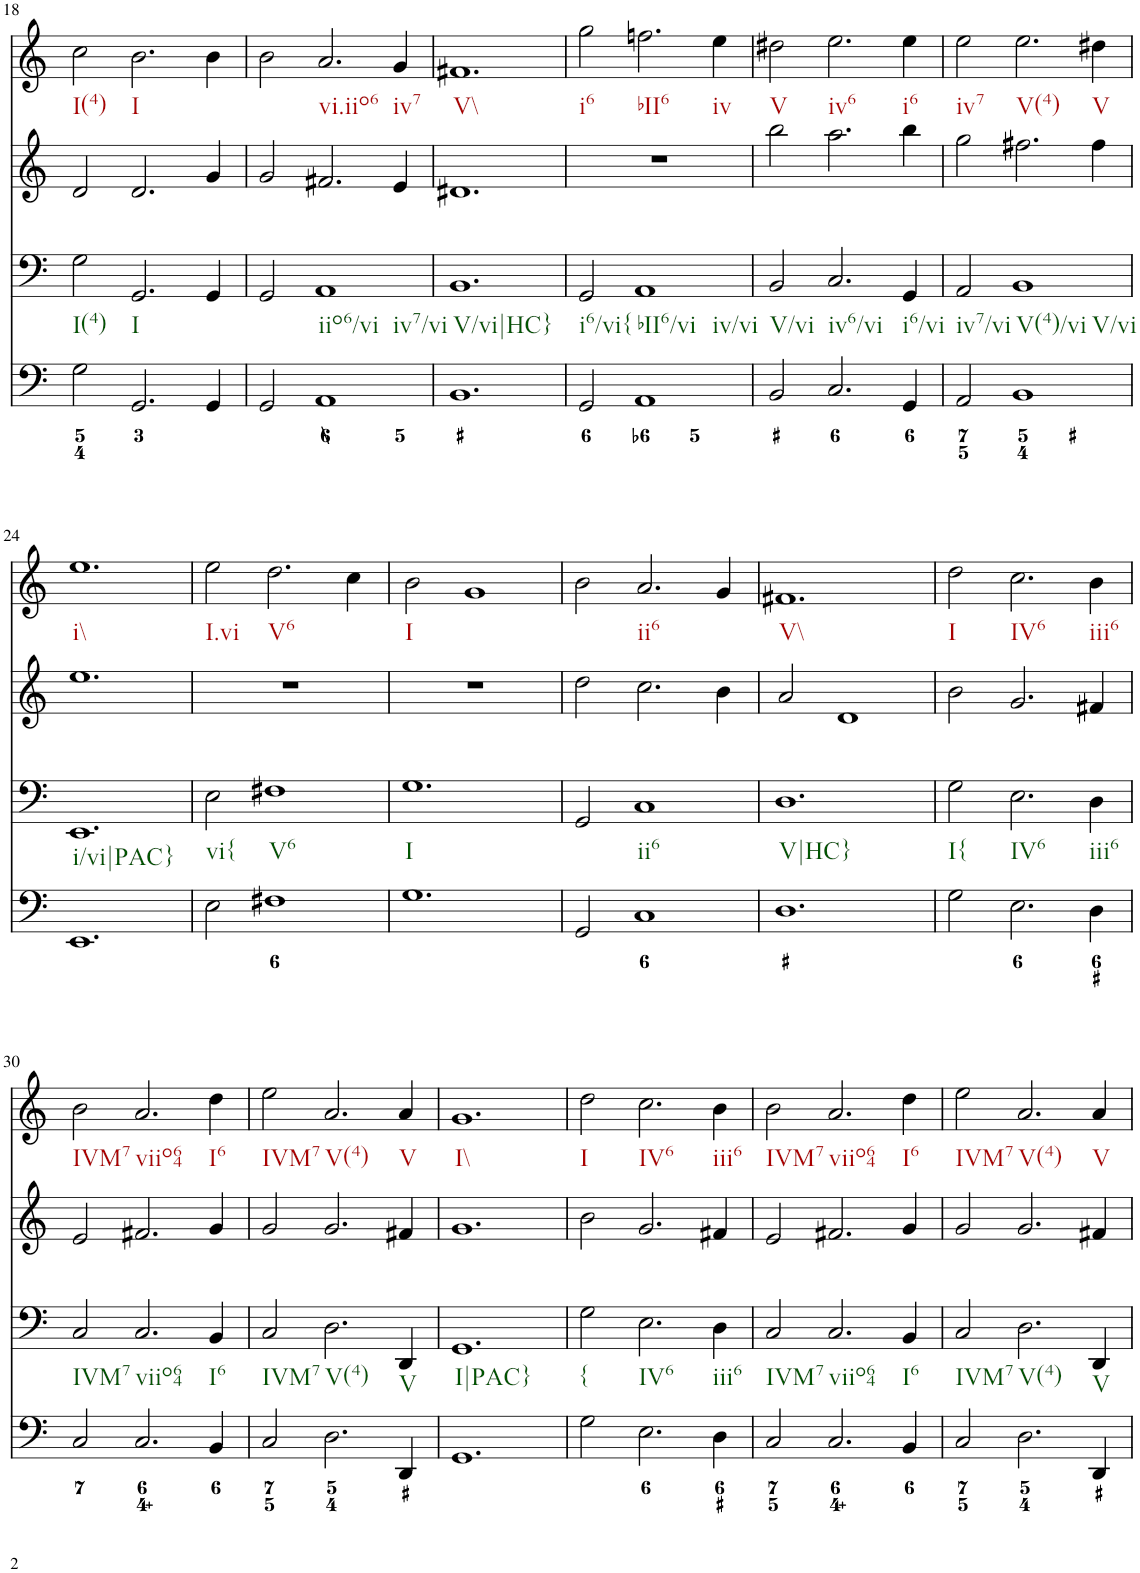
**kern	**kern	**kern	**kern
*part4	*part3	*part2	*part1
*staff4	*staff3	*staff2	*staff1
*I"violn	*I"violn	*I"cello	*I"organ
!!LO:PB:g=z
*clefF4	*clefF4	*clefG2	*clefG2
*k[]	*k[]	*k[]	*k[]
*M3/2	*M3/2	*M3/2	*M3/2
=18	=18	=18	=18
!	!	!	!LO:TX:b:t=I(4)
!	!LO:TX:b:t=I(4)	!	!
2G\	2G\	2d/	2cc\
!	!	!	!LO:TX:b:t=I
!	!LO:TX:b:t=I	!	!
2.GG/	2.GG/	2.d/	2.b\
4GG/	4GG/	4g/	4b\
=19	=19	=19	=19
2GG/	2GG/	2g/	2b\
!	!	!	!LO:TX:b:t=vi.iio6
!	!LO:TX:b:t=iio6/vi	!	!
!	!LO:TX:b:t=iv7/vi	!	!
1AA	1AA	2.f#X/	2.a/
!	!	!	!LO:TX:b:t=iv7
.	.	4e/	4g/
=20	=20	=20	=20
!	!	!	!LO:TX:b:t=V\\
!	!LO:TX:b:t=V/vi|HC}	!	!
1.BB	1.BB	1.d#X	1.f#X
=21	=21	=21	=21
!	!	!	!LO:TX:b:t=i6
!	!LO:TX:b:t=i6/vi{	!	!
2GG/	2GG/	1.r	2gg\
!	!	!	!LO:TX:b:t=bII6
!	!LO:TX:b:t=bII6/vi	!	!
!	!LO:TX:b:t=iv/vi	!	!
1AA	1AA	.	2.ffn\
!	!	!	!LO:TX:b:t=iv
.	.	.	4ee\
=22	=22	=22	=22
!	!	!	!LO:TX:b:t=V
!	!LO:TX:b:t=V/vi	!	!
2BB/	2BB/	2bb\	2dd#X\
!	!	!	!LO:TX:b:t=iv6
!	!LO:TX:b:t=iv6/vi	!	!
2.C/	2.C/	2.aa\	2.ee\
!	!	!	!LO:TX:b:t=i6
!	!LO:TX:b:t=i6/vi	!	!
4GG/	4GG/	4bb\	4ee\
=23	=23	=23	=23
!	!	!	!LO:TX:b:t=iv7
!	!LO:TX:b:t=iv7/vi	!	!
2AA/	2AA/	2gg\	2ee\
!	!	!	!LO:TX:b:t=V(4)
!	!LO:TX:b:t=V(4)/vi	!	!
!	!LO:TX:b:t=V/vi	!	!
1BB	1BB	2.ff#X\	2.ee\
!	!	!	!LO:TX:b:t=V
.	.	4ff#\	4dd#X\
!!LO:LB:g=z
=24	=24	=24	=24
!	!	!	!LO:TX:b:t=i\\
!	!LO:TX:b:t=i/vi|PAC}	!	!
1.EE	1.EE	1.ee	1.ee
=25	=25	=25	=25
!	!	!	!LO:TX:b:t=I.vi
!	!LO:TX:b:t=vi{	!	!
2E\	2E\	1.r	2ee\
!	!	!	!LO:TX:b:t=V6
!	!LO:TX:b:t=V6	!	!
1F#X	1F#X	.	2.dd\
.	.	.	4cc\
=26	=26	=26	=26
!	!	!	!LO:TX:b:t=I
!	!LO:TX:b:t=I	!	!
1.G	1.G	1.r	2b\
.	.	.	1g
=27	=27	=27	=27
2GG/	2GG/	2dd\	2b\
!	!	!	!LO:TX:b:t=ii6
!	!LO:TX:b:t=ii6	!	!
1C	1C	2.cc\	2.a/
.	.	4b\	4g/
=28	=28	=28	=28
!	!	!	!LO:TX:b:t=V\\
!	!LO:TX:b:t=V|HC}	!	!
1.D	1.D	2a/	1.f#X
.	.	1d	.
=29	=29	=29	=29
!	!	!	!LO:TX:b:t=I
!	!LO:TX:b:t=I{	!	!
2G\	2G\	2b\	2dd\
!	!	!	!LO:TX:b:t=IV6
!	!LO:TX:b:t=IV6	!	!
2.E\	2.E\	2.g/	2.cc\
!	!	!	!LO:TX:b:t=iii6
!	!LO:TX:b:t=iii6	!	!
4D\	4D\	4f#X/	4b\
!!LO:LB:g=z
=30	=30	=30	=30
!	!	!	!LO:TX:b:t=IVM7
!	!LO:TX:b:t=IVM7	!	!
2C/	2C/	2e/	2b\
!	!	!	!LO:TX:b:t=viio64
!	!LO:TX:b:t=viio64	!	!
2.C/	2.C/	2.f#X/	2.a/
!	!	!	!LO:TX:b:t=I6
!	!LO:TX:b:t=I6	!	!
4BB/	4BB/	4g/	4dd\
=31	=31	=31	=31
!	!	!	!LO:TX:b:t=IVM7
!	!LO:TX:b:t=IVM7	!	!
2C/	2C/	2g/	2ee\
!	!	!	!LO:TX:b:t=V(4)
!	!LO:TX:b:t=V(4)	!	!
2.D\	2.D\	2.g/	2.a/
!	!	!	!LO:TX:b:t=V
!	!LO:TX:b:t=V	!	!
4DD/	4DD/	4f#X/	4a/
=32	=32	=32	=32
!	!	!	!LO:TX:b:t=I\\
!	!LO:TX:b:t=I|PAC}	!	!
1.GG	1.GG	1.g	1.g
=33	=33	=33	=33
!	!	!	!LO:TX:b:t=I
!	!LO:TX:b:t={	!	!
2G\	2G\	2b\	2dd\
!	!	!	!LO:TX:b:t=IV6
!	!LO:TX:b:t=IV6	!	!
2.E\	2.E\	2.g/	2.cc\
!	!	!	!LO:TX:b:t=iii6
!	!LO:TX:b:t=iii6	!	!
4D\	4D\	4f#X/	4b\
=34	=34	=34	=34
!	!	!	!LO:TX:b:t=IVM7
!	!LO:TX:b:t=IVM7	!	!
2C/	2C/	2e/	2b\
!	!	!	!LO:TX:b:t=viio64
!	!LO:TX:b:t=viio64	!	!
2.C/	2.C/	2.f#X/	2.a/
!	!	!	!LO:TX:b:t=I6
!	!LO:TX:b:t=I6	!	!
4BB/	4BB/	4g/	4dd\
=35	=35	=35	=35
!	!	!	!LO:TX:b:t=IVM7
!	!LO:TX:b:t=IVM7	!	!
2C/	2C/	2g/	2ee\
!	!	!	!LO:TX:b:t=V(4)
!	!LO:TX:b:t=V(4)	!	!
2.D\	2.D\	2.g/	2.a/
!	!	!	!LO:TX:b:t=V
!	!LO:TX:b:t=V	!	!
4DD/	4DD/	4f#X/	4a/
=	=	=	=
*-	*-	*-	*-
